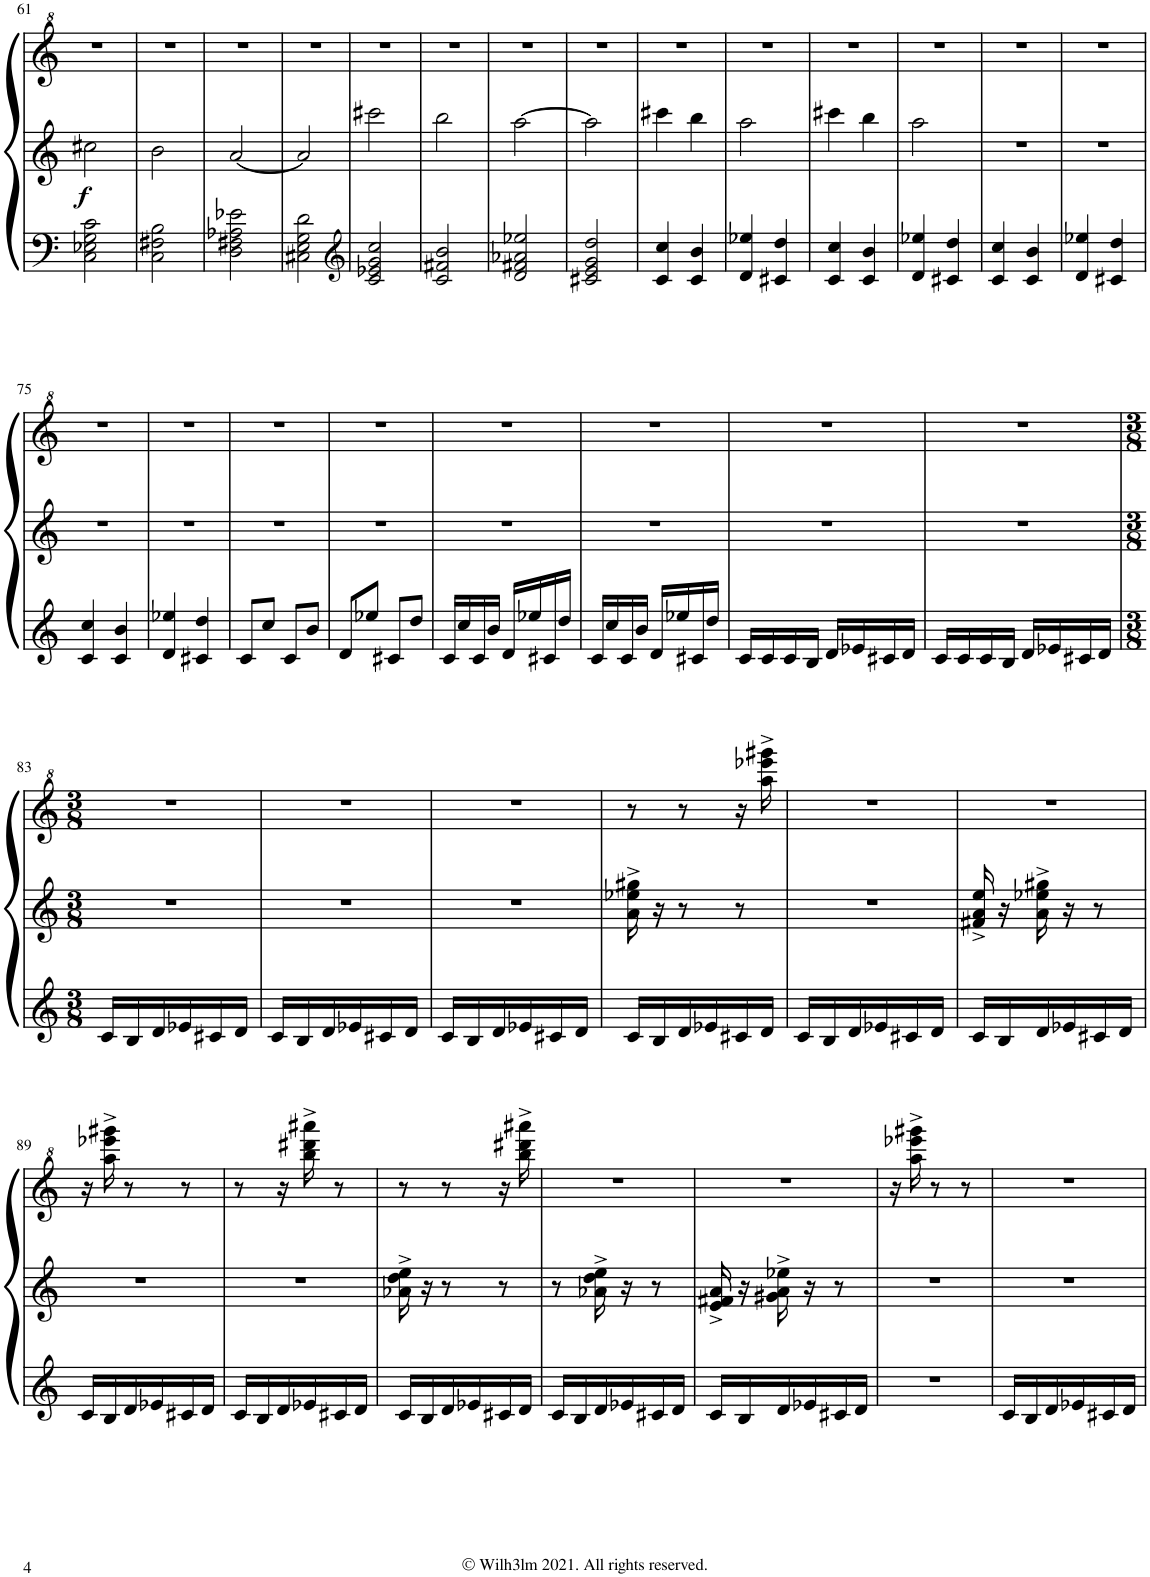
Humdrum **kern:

**kern	**kern	**kern	**dynam
*part1	*part1	*part1	*part1
*staff3	*staff2	*staff1	*staff1/2/3
*I"Piano	*	*	*
*I'Pno.	*	*	*
!!LO:PB:g=z
*clefF4	*clefG2	*clefG^2	*
*k[]	*k[]	*k[]	*
*M2/4	*M2/4	*M2/4	*
=61	=61	=61	=61
!	!	!	!LO:DY:b=2
2C\ 2E-X\ 2G\ 2c\	2cc#X\	2r	f
=62	=62	=62	=62
2C\ 2F#X\ 2B\	2b\	2r	.
=63	=63	=63	=63
2D\ 2F#X\ 2A-X\ 2e-X\	[2a/	2r	.
=64	=64	=64	=64
2C#X\ 2E\ 2G\ 2d\	2a/]	2r	.
=65	=65	=65	=65
*clefG2	*	*	*
2c/ 2e-X/ 2g/ 2cc/	2ccc#X\	2r	.
=66	=66	=66	=66
2c/ 2f#X/ 2b/	2bb\	2r	.
=67	=67	=67	=67
2d/ 2f#X/ 2a-X/ 2ee-X/	[2aa\	2r	.
=68	=68	=68	=68
2c#X/ 2e/ 2g/ 2dd/	2aa\]	2r	.
=69	=69	=69	=69
4c/ 4cc/	4ccc#X\	2r	.
4c/ 4b/	4bb\	.	.
=70	=70	=70	=70
4d/ 4ee-X/	2aa\	2r	.
4c#X/ 4dd/	.	.	.
=71	=71	=71	=71
4c/ 4cc/	4ccc#X\	2r	.
4c/ 4b/	4bb\	.	.
=72	=72	=72	=72
4d/ 4ee-X/	2aa\	2r	.
4c#X/ 4dd/	.	.	.
=73	=73	=73	=73
4c/ 4cc/	2r	2r	.
4c/ 4b/	.	.	.
=74	=74	=74	=74
4d/ 4ee-X/	2r	2r	.
4c#X/ 4dd/	.	.	.
!!LO:LB:g=z
=75	=75	=75	=75
4c/ 4cc/	2r	2r	.
4c/ 4b/	.	.	.
=76	=76	=76	=76
4d/ 4ee-X/	2r	2r	.
4c#X/ 4dd/	.	.	.
=77	=77	=77	=77
8c/L	2r	2r	.
8cc/J	.	.	.
8c/L	.	.	.
8b/J	.	.	.
=78	=78	=78	=78
8d/L	2r	2r	.
8ee-X/J	.	.	.
8c#X/L	.	.	.
8dd/J	.	.	.
=79	=79	=79	=79
16c/LL	2r	2r	.
16cc/	.	.	.
16c/	.	.	.
16b/JJ	.	.	.
16d/LL	.	.	.
16ee-X/	.	.	.
16c#X/	.	.	.
16dd/JJ	.	.	.
=80	=80	=80	=80
16c/LL	2r	2r	.
16cc/	.	.	.
16c/	.	.	.
16b/JJ	.	.	.
16d/LL	.	.	.
16ee-X/	.	.	.
16c#X/	.	.	.
16dd/JJ	.	.	.
=81	=81	=81	=81
16c/LL	2r	2r	.
16c/	.	.	.
16c/	.	.	.
16B/JJ	.	.	.
16d/LL	.	.	.
16e-X/	.	.	.
16c#X/	.	.	.
16d/JJ	.	.	.
=82	=82	=82	=82
16c/LL	2r	2r	.
16c/	.	.	.
16c/	.	.	.
16B/JJ	.	.	.
16d/LL	.	.	.
16e-X/	.	.	.
16c#X/	.	.	.
16d/JJ	.	.	.
!!LO:LB:g=z
=83	=83	=83	=83
*M3/8	*M3/8	*M3/8	*
16c/LL	4.r	4.r	.
16B/	.	.	.
16d/	.	.	.
16e-X/	.	.	.
16c#X/	.	.	.
16d/JJ	.	.	.
=84	=84	=84	=84
16c/LL	4.r	4.r	.
16B/	.	.	.
16d/	.	.	.
16e-X/	.	.	.
16c#X/	.	.	.
16d/JJ	.	.	.
=85	=85	=85	=85
16c/LL	4.r	4.r	.
16B/	.	.	.
16d/	.	.	.
16e-X/	.	.	.
16c#X/	.	.	.
16d/JJ	.	.	.
=86	=86	=86	=86
16c/LL	16a\^ 16ee-X\^ 16gg#X\^	8r	.
16B/	16r	.	.
16d/	8r	8r	.
16e-X/	.	.	.
16c#X/	8r	16r	.
16d/JJ	.	16aaa\^ 16eeee-X\^ 16gggg#X\^	.
=87	=87	=87	=87
16c/LL	4.r	4.r	.
16B/	.	.	.
16d/	.	.	.
16e-X/	.	.	.
16c#X/	.	.	.
16d/JJ	.	.	.
=88	=88	=88	=88
16c/LL	16f#X/^ 16a/^ 16ee/^	4.r	.
16B/	16r	.	.
16d/	16a\^ 16ee-X\^ 16gg#X\^	.	.
16e-X/	16r	.	.
16c#X/	8r	.	.
16d/JJ	.	.	.
!!LO:LB:g=z
=89	=89	=89	=89
16c/LL	4.r	16r	.
16B/	.	16aaa\^ 16eeee-X\^ 16gggg#X\^	.
16d/	.	8r	.
16e-X/	.	.	.
16c#X/	.	8r	.
16d/JJ	.	.	.
=90	=90	=90	=90
16c/LL	4.r	8r	.
16B/	.	.	.
16d/	.	16r	.
16e-X/	.	16bbb\^ 16dddd#X\^ 16aaaa#X\^	.
16c#X/	.	8r	.
16d/JJ	.	.	.
=91	=91	=91	=91
16c/LL	16a-X\^ 16dd\^ 16ee\^	8r	.
16B/	16r	.	.
16d/	8r	8r	.
16e-X/	.	.	.
16c#X/	8r	16r	.
16d/JJ	.	16bbb\^ 16dddd#X\^ 16aaaa#X\^	.
=92	=92	=92	=92
16c/LL	8r	4.r	.
16B/	.	.	.
16d/	16a-X\^ 16dd\^ 16ee\^	.	.
16e-X/	16r	.	.
16c#X/	8r	.	.
16d/JJ	.	.	.
=93	=93	=93	=93
16c/LL	16e/^ 16f#X/^ 16a/^	4.r	.
16B/	16r	.	.
16d/	16g#X\^ 16a\^ 16ee-X\^	.	.
16e-X/	16r	.	.
16c#X/	8r	.	.
16d/JJ	.	.	.
=94	=94	=94	=94
4.r	4.r	16r	.
.	.	16aaa\^ 16eeee-X\^ 16gggg#X\^	.
.	.	8r	.
.	.	8r	.
=95	=95	=95	=95
16c/LL	4.r	4.r	.
16B/	.	.	.
16d/	.	.	.
16e-X/	.	.	.
16c#X/	.	.	.
16d/JJ	.	.	.
=	=	=	=
*-	*-	*-	*-
